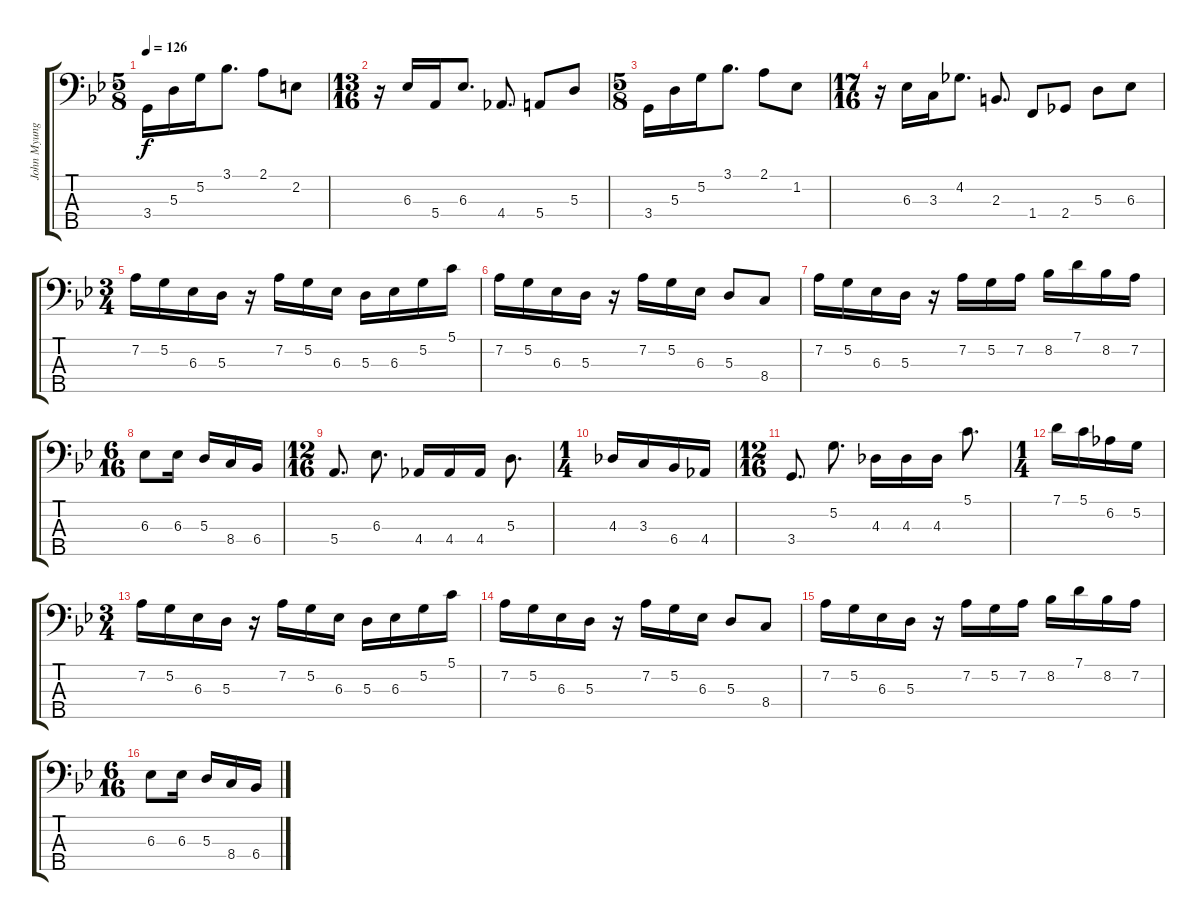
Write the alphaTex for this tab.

\track ("John Myung - Bass" "John Myung") {instrument electricbassfinger}
\staff {score tabs}
\tuning (G2 D2 A1 E1 B0) {hide}
\ts (5 8)
\tempo 126
\clef f4
\ks gminor
3.4.16{dy f} 5.3.16 5.2.16 3.1.8{d} 2.1.8 2.2.8 |
\ts (13 16)
r.16 6.3.16 5.4.16 6.3.8{d} 4.4.8{d} 5.4.8 5.3.8 |
\ts (5 8)
3.4.16 5.3.16 5.2.16 3.1.8{d} 2.1.8 1.2.8 |
\ts (17 16)
r.16 6.3.16 3.3.16 4.2.8{d} 2.3.8{d} 1.4.8 2.4.8 5.3.8 6.3.8 |
\ts (3 4)
7.2.16 5.2.16 6.3.16 5.3.16 r.16 7.2.16 5.2.16 6.3.16 5.3.16 6.3.16 5.2.16 5.1.16 |
7.2.16 5.2.16 6.3.16 5.3.16 r.16 7.2.16 5.2.16 6.3.16 5.3.8 8.4.8 |
7.2.16 5.2.16 6.3.16 5.3.16 r.16 7.2.16 5.2.16 7.2.16 8.2.16 7.1.16 8.2.16 7.2.16 |
\ts (6 16)
6.3.8 6.3.16 5.3.16 8.4.16 6.4.16 |
\ts (12 16)
5.4.8{d} 6.3.8{d} 4.4.16 4.4.16 4.4.16 5.3.8{d} |
\ts (1 4)
4.3.16 3.3.16 6.4.16 4.4.16 |
\ts (12 16)
3.4.8{d} 5.2.8{d} 4.3.16 4.3.16 4.3.16 5.1.8{d} |
\ts (1 4)
7.1.16 5.1.16 6.2.16 5.2.16 |
\ts (3 4)
7.2.16 5.2.16 6.3.16 5.3.16 r.16 7.2.16 5.2.16 6.3.16 5.3.16 6.3.16 5.2.16 5.1.16 |
7.2.16 5.2.16 6.3.16 5.3.16 r.16 7.2.16 5.2.16 6.3.16 5.3.8 8.4.8 |
7.2.16 5.2.16 6.3.16 5.3.16 r.16 7.2.16 5.2.16 7.2.16 8.2.16 7.1.16 8.2.16 7.2.16 |
\ts (6 16)
6.3.8 6.3.16 5.3.16 8.4.16 6.4.16
